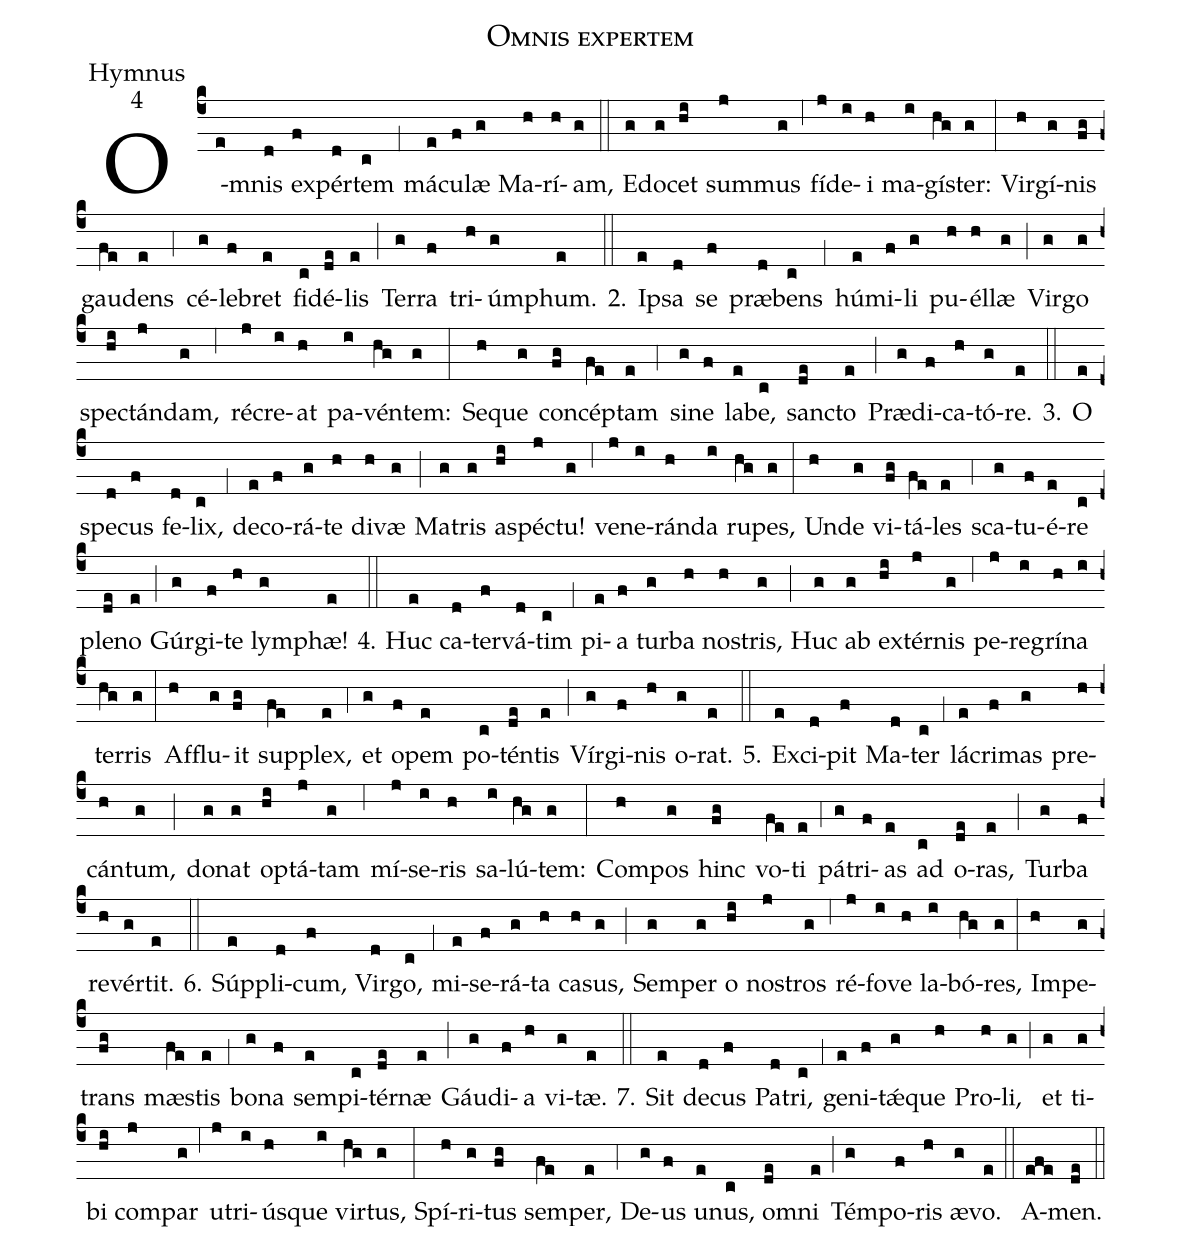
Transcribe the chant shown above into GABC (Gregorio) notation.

name:Omnis expertem;
office-part:Hymnus;
mode:4;
%%
(c4) O(e)mnis(d) ex(f)pér(d)tem(c) (,1) má(e)cu(f)læ(g) Ma(h)rí(h)am,(g) (::)
E(g)do(g)cet(hi) sum(j)mus(g) (,6) fí(j)de(i)i(h) ma(i)gí(hg)ster:(g) (:)
Vir(h)gí(g)nis(fg) gau(fe)dens(e) (,4) cé(g)le(f)bret(e) fi(c)dé(de)lis(e) (;) Ter(g)ra(f) tri(h)úm(g)phum.(e) 2.(::) I(e)psa(d) se(f) præ(d)bens(c) (,1) hú(e)mi(f)li(g) pu(h)él(h)læ(g) (;) Vir(g)go(g) spe(hi)ctán(j)dam,(g) (,6) ré(j)cre(i)at(h) pa(i)vén(hg)tem:(g) (:)
Se(h)que(g) con(fg)cép(fe)tam(e) (,4) si(g)ne(f) la(e)be,(c) san(de)cto(e) (;) Præ(g)di(f)ca(h)tó(g)re.(e) 3.(::) O(e) spe(d)cus(f) fe(d)lix,(c) (,1) de(e)co(f)rá(g)te(h) di(h)væ(g) (;) Ma(g)tris(g) a(hi)spé(j)ctu!(g) (,6) ve(j)ne(i)rán(h)da(i) ru(hg)pes,(g) (:)
Un(h)de(g) vi(fg)tá(fe)les(e) (,4) sca(g)tu(f)é(e)re(c) ple(de)no(e) (;) Gúr(g)gi(f)te(h) lym(g)phæ!(e) 4.(::) Huc(e) ca(d)ter(f)vá(d)tim(c) (,1) pi(e)a(f) tur(g)ba(h) no(h)stris,(g) (;) Huc(g) ab(g) ex(hi)tér(j)nis(g) (,6) pe(j)re(i)grí(h)na(i) ter(hg)ris(g) (:)
Af(h)flu(g)it(fg) sup(fe)plex,(e) (,4) et(g) o(f)pem(e) po(c)tén(de)tis(e) (;) Vír(g)gi(f)nis(h) o(g)rat.(e) 5.(::) Ex(e)ci(d)pit(f) Ma(d)ter(c) (,1) lá(e)cri(f)mas(g) pre(h)cán(h)tum,(g) (;) do(g)nat(g) op(hi)tá(j)tam(g) (,6) mí(j)se(i)ris(h) sa(i)lú(hg)tem:(g) (:)
Com(h)pos(g) hinc(fg) vo(fe)ti(e) (,4) pá(g)tri(f)as(e) ad(c) o(de)ras,(e) (;) Tur(g)ba(f) re(h)vér(g)tit.(e) 6.(::) Súp(e)pli(d)cum,(f) Vir(d)go,(c) (,1) mi(e)se(f)rá(g)ta(h) ca(h)sus,(g) (;) Sem(g)per(g) o(hi) no(j)stros(g) (,6) ré(j)fo(i)ve(h) la(i)bó(hg)res,(g) (:)
Im(h)pe(g)trans(fg) mæ(fe)stis(e) (,1) bo(g)na(f) sem(e)pi(c)tér(de)næ(e) (;) Gáu(g)di(f)a(h) vi(g)tæ.(e) 7.(::) Sit(e) de(d)cus(f) Pa(d)tri,(c) (,1) ge(e)ni(f)t{<sp>'ae</sp>}(g)que(h) Pro(h)li,(g) (;) et(g) ti(g)bi(hi) com(j)par(g) (,6) u(j)tri(i)ú(h)sque(i) vir(hg)tus,(g) (:)
Spí(h)ri(g)tus(fg) sem(fe)per,(e) (,4) De(g)us(f) u(e)nus,(c) o(de)mni(e) (;) Tém(g)po(f)ris(h) æ(g)vo.(e) (::)
A(efe)men.(de) (::)
